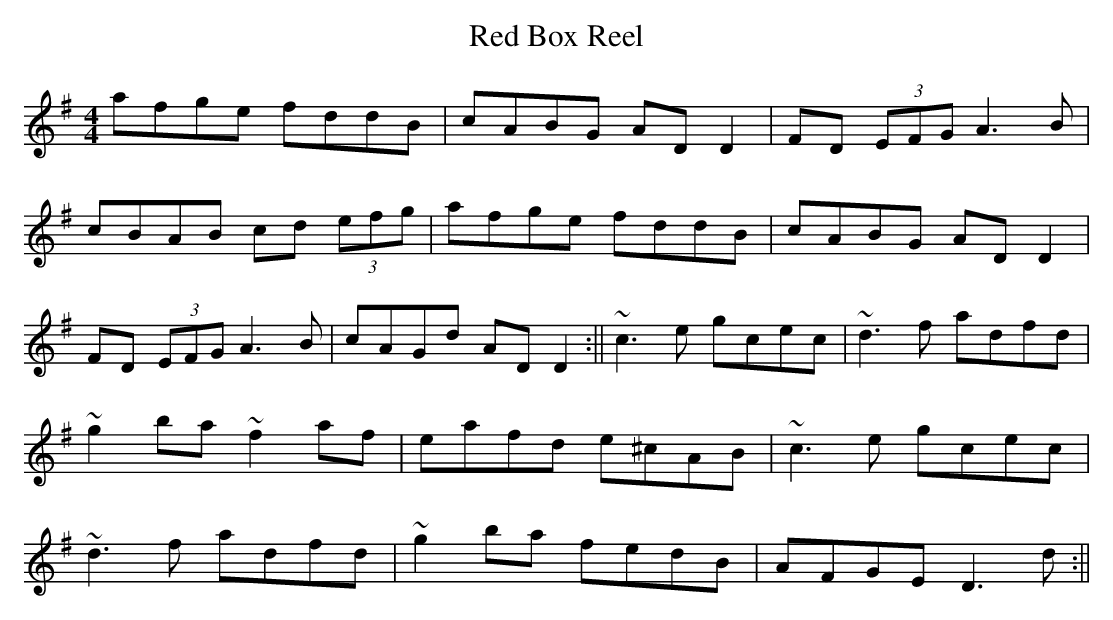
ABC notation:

X:1
T:Red Box Reel
M:4/4
L:1/8
K:G
afge fddB|cABG ADD2|FD (3EFG A3B|cBAB cd (3efg|\
afge fddB|cABG ADD2|FD (3EFG A3B|cAGd ADD2:||\
~c3e gcec|~d3f adfd|~g2ba ~f2af|eafd e^cAB|\
~c3e gcec|~d3f adfd|~g2ba fedB|AFGE D3d:||\
